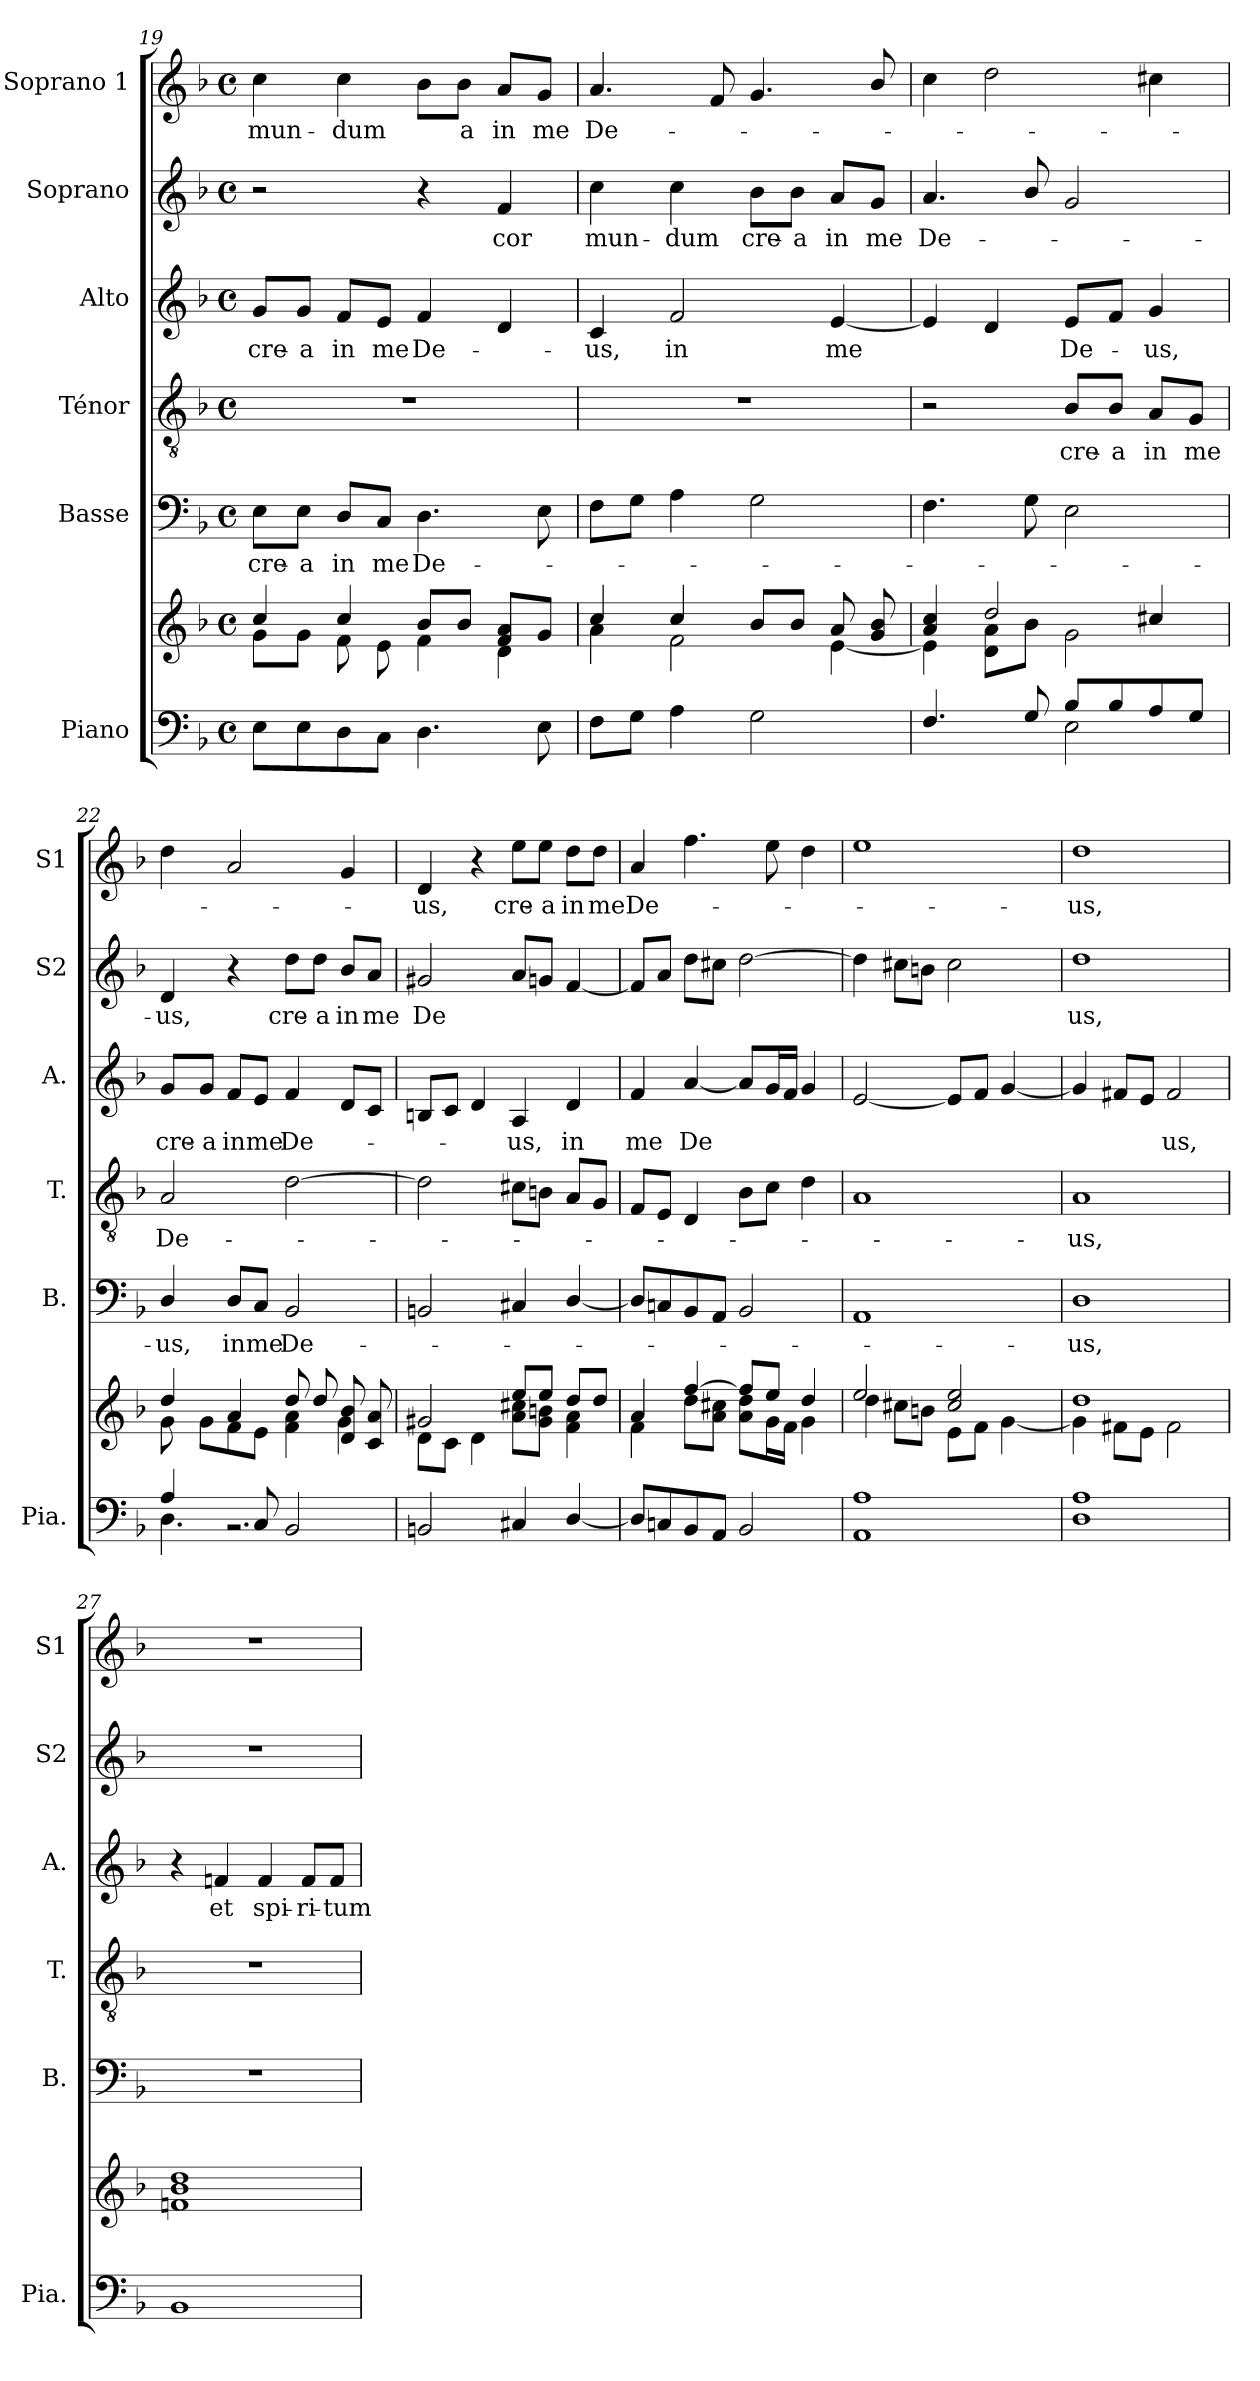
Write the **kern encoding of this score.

**kern	**kern	**kern	**text	**kern	**text	**kern	**text	**kern	**text	**kern	**text
*part6	*part6	*part5	*part5	*part4	*part4	*part3	*part3	*part2	*part2	*part1	*part1
*staff7	*staff6	*staff5	*staff5	*staff4	*staff4	*staff3	*staff3	*staff2	*staff2	*staff1	*staff1
*I"Piano	*	*I"Basse	*	*I"Ténor	*	*I"Alto	*	*I"Soprano	*	*I"Soprano 1	*
*I'Pia.	*	*I'B.	*	*I'T.	*	*I'A.	*	*I'S2	*	*I'S1	*
*clefF4	*clefG2	*clefF4	*	*clefGv2	*	*clefG2	*	*clefG2	*	*clefG2	*
*k[b-]	*k[b-]	*k[b-]	*	*k[b-]	*	*k[b-]	*	*k[b-]	*	*k[b-]	*
*M4/4	*M4/4	*M4/4	*	*M4/4	*	*M4/4	*	*M4/4	*	*M4/4	*
*met(c)	*met(c)	*met(c)	*	*met(c)	*	*met(c)	*	*met(c)	*	*met(c)	*
=19	=19	=19	=19	=19	=19	=19	=19	=19	=19	=19	=19
*	*^	*	*	*	*	*	*	*	*	*	*
!	!	!	!	!LO:LY:b	!	!	!	!LO:LY:b	!	!	!	!LO:LY:b
8E\L	4cc/	8g\L	8E\L	cre-	1rd	.	8g/L	-cre-	2r	.	4cc\	mun-
!	!	!	!	!LO:LY:b	!	!	!	!LO:LY:b	!	!	!	!
8E\	.	8g\J	8E\J	-a	.	.	8g/J	-a	.	.	.	.
!	!	!	!	!LO:LY:b	!	!	!	!LO:LY:b	!	!	!	!LO:LY:b
8D\	4cc/	8f\	8D/L	in	.	.	8f/L	in	.	.	4cc\	-dum
!	!	!	!	!LO:LY:b	!	!	!	!LO:LY:b	!	!	!	!
8C\J	.	8e\	8C/J	me	.	.	8e/J	me	.	.	.	.
!	!	!	!	!LO:LY:b	!	!	!	!LO:LY:b	!	!	!	!
4.D\	8b-/L	4f\	4.D\	De-	.	.	4f/	De-	4r	.	8b-\L	.
!	!	!	!	!	!	!	!	!	!	!	!	!LO:LY:b
.	8b-/J	.	.	.	.	.	.	.	.	.	8b-\J	a
!	!	!	!	!	!	!	!	!	!	!LO:LY:b	!	!LO:LY:b
.	8f/ 8a/L	4d\	.	.	.	.	4d/	.	4f/	cor	8a/L	in
!	!	!	!	!	!	!	!	!	!	!	!	!LO:LY:b
8E\	8g/J	.	8E\	.	.	.	.	.	.	.	8g/J	me
=20	=20	=20	=20	=20	=20	=20	=20	=20	=20	=20	=20	=20
!	!	!	!	!	!	!	!	!LO:LY:b	!	!LO:LY:b	!	!LO:LY:b
8F\L	4cc/	4a\	8F\L	.	1rd	.	4c/	-us,	4cc\	mun-	4.a/	De-
8G\J	.	.	8G\J	.	.	.	.	.	.	.	.	.
!	!	!	!	!	!	!	!	!LO:LY:b	!	!LO:LY:b	!	!
4A\	4cc/	2f\	4A\	.	.	.	2f/	in	4cc\	-dum	.	.
.	.	.	.	.	.	.	.	.	.	.	8f/	.
!	!	!	!	!	!	!	!	!	!	!LO:LY:b	!	!
2G\	8b-/L	.	2G\	.	.	.	.	.	8b-\L	cre-	4.g/	.
!	!	!	!	!	!	!	!	!	!	!LO:LY:b	!	!
.	8b-/J	.	.	.	.	.	.	.	8b-\J	-a	.	.
!	!	!	!	!	!	!	!	!LO:LY:b	!	!LO:LY:b	!	!
.	8a/	[4e\	.	.	.	.	[4e/	me	8a/L	in	.	.
!	!	!	!	!	!	!	!	!	!	!LO:LY:b	!	!
.	8g/ 8b-/	.	.	.	.	.	.	.	8g/J	me	8b-/	.
!!LO:PB:g=z
=21	=21	=21	=21	=21	=21	=21	=21	=21	=21	=21	=21	=21
*^	*	*	*	*	*	*	*	*	*	*	*	*
!	!	!	!	!	!	!	!	!	!	!	!LO:LY:b	!	!
4.F/	2ryy	4a/ 4cc/	4e\]	4.F\	.	2r	.	4e/]	.	4.a/	De-	4cc\	.
.	.	2dd/	8d\ 8a\L	.	.	.	.	4d/	.	.	.	2dd\	.
8G/	.	.	8b-\J	8G\	.	.	.	.	.	8b-/	.	.	.
!	!	!	!	!	!	!	!LO:LY:b	!	!LO:LY:b	!	!	!	!
8B-/L	2E\	.	2g\	2E\	.	8B-/L	cre--	8e/L	De-	2g/	.	.	.
!	!	!	!	!	!	!	!LO:LY:b	!	!	!	!	!	!
8B-/	.	.	.	.	.	8B-/J	-a	8f/J	.	.	.	.	.
!	!	!	!	!	!	!	!LO:LY:b	!	!LO:LY:b	!	!	!	!
8A/	.	4cc#X/	.	.	.	8A/L	in	4g/	-us,	.	.	4cc#X\	.
!	!	!	!	!	!	!	!LO:LY:b	!	!	!	!	!	!
8G/J	.	.	.	.	.	8G/J	me	.	.	.	.	.	.
=22	=22	=22	=22	=22	=22	=22	=22	=22	=22	=22	=22	=22	=22
!	!	!	!	!	!LO:LY:b	!	!LO:LY:b	!	!LO:LY:b	!	!LO:LY:b	!	!
4A/	4.D\	4dd/	8g\	4D/	us,	2A/	De-	8g/L	cre-	4d/	-us,	4dd\	.
!	!	!	!	!	!	!	!	!	!LO:LY:b	!	!	!	!
.	.	.	8g\L	.	.	.	.	8g/J	-a	.	.	.	.
!	!	!	!	!	!LO:LY:b	!	!	!	!LO:LY:b	!	!	!	!
2.rBB	.	4a/	8f\	8D/L	in	.	.	8f/L	in	4r	.	2a/	.
!	!	!	!	!	!LO:LY:b	!	!	!	!LO:LY:b	!	!	!	!
.	8C/	.	8e\J	8C/J	me	.	.	8e/J	me	.	.	.	.
!	!	!	!	!	!LO:LY:b	!	!	!	!LO:LY:b	!	!LO:LY:b	!	!
.	2BB-/	8dd/	4f\ 4a\	2BB-/	De-	[2d\	.	4f/	De-	8dd\L	cre-	.	.
!	!	!	!	!	!	!	!	!	!	!	!LO:LY:b	!	!
.	.	8dd/	.	.	.	.	.	.	.	8dd\J	-a	.	.
!	!	!	!	!	!	!	!	!	!	!	!LO:LY:b	!	!
.	.	8d/ 8b-/	4g\	.	.	.	.	8d/L	.	8b-/L	in	4g/	.
!	!	!	!	!	!	!	!	!	!	!	!LO:LY:b	!	!
.	.	8c/ 8a/	.	.	.	.	.	8c/J	.	8a/J	me	.	.
*v	*v	*	*	*	*	*	*	*	*	*	*	*	*
=23	=23	=23	=23	=23	=23	=23	=23	=23	=23	=23	=23	=23
!	!	!	!	!	!	!	!	!	!	!LO:LY:b	!	!LO:LY:b
2BBn/	2g#X/	8d\L	2BBn/	.	2d\]	.	8Bn/L	.	2g#X/	De-	4d/	-us,
.	.	8c\J	.	.	.	.	8c/J	.	.	.	.	.
.	.	4d\	.	.	.	.	4d/	.	.	.	4r	.
!	!	!	!	!	!	!	!	!LO:LY:b	!	!	!	!LO:LY:b
4C#X/	8ee/L	8a\ 8cc#X\L	4C#X/	.	8c#X\L	.	4A/	-us,	8a/L	.	8ee\L	cre-
!	!	!	!	!	!	!	!	!	!	!	!	!LO:LY:b
.	8ee/J	8g#\ 8bn\J	.	.	8Bn\J	.	.	.	8gn/J	.	8ee\J	-a
!	!	!	!	!	!	!	!	!LO:LY:b	!	!	!	!LO:LY:b
[4D/	8dd/L	4f\ 4a\	[4D/	.	8A/L	.	4d/	in	[4f/	.	8dd\L	in
!	!	!	!	!	!	!	!	!	!	!	!	!LO:LY:b
.	8dd/J	.	.	.	8G/J	.	.	.	.	.	8dd\J	me
=24	=24	=24	=24	=24	=24	=24	=24	=24	=24	=24	=24	=24
!	!	!	!	!	!	!	!	!LO:LY:b	!	!	!	!LO:LY:b
8D/L]	4a/	4f\	8D/L]	.	8F/L	.	4f/	me	8f/L]	.	4a/	De-
!	!	!	!	!	!	!	!	!	!	!LO:LY:b	!	!
8Cn/	.	.	8Cn/	.	8E/J	.	.	.	8a/J	-_-	.	.
!	!	!	!	!	!	!	!	!LO:LY:b	!	!	!	!
8BB-/	[4ff/	8dd\L	8BB-/	.	4D/	.	[4a/	De	8dd\L	.	4.ff\	.
8AA/J	.	8a\ 8cc#X\J	8AA/J	.	.	.	.	.	8cc#X\J	.	.	.
!	!	!	!	!	!	!	!	!LO:LY:b	!	!	!	!
2BB-/	8ff/L]	8a\ 8dd\L	2BB-/	.	8B-i\L	.	8a/L]	_-	[2dd\	.	.	.
.	8ee/J	16g\L	.	.	8c\J	.	16g/L	.	.	.	8ee\	.
.	.	16f\JJ	.	.	.	.	16f/JJ	.	.	.	.	.
.	4dd/	4g\	.	.	4d\	.	4g/	.	.	.	4dd\	.
!!LO:LB:g=z
=25	=25	=25	=25	=25	=25	=25	=25	=25	=25	=25	=25	=25
1AA 1A	2ee/	4dd\	1AA	.	1A	.	[2e/	.	4dd\]	.	1ee	.
.	.	8cc#X\L	.	.	.	.	.	.	8cc#X\L	.	.	.
.	.	8bn\J	.	.	.	.	.	.	8bn\J	.	.	.
.	2cc#/ 2ee/	8e\L	.	.	.	.	8e/L]	.	2cc#\	.	.	.
.	.	8f\J	.	.	.	.	8f/J	.	.	.	.	.
!	!	!	!	!	!	!	!	!LO:LY:b	!	!	!	!
.	.	[4g\	.	.	.	.	[4g/	-_-	.	.	.	.
=26	=26	=26	=26	=26	=26	=26	=26	=26	=26	=26	=26	=26
!	!	!	!	!LO:LY:b	!	!LO:LY:b	!	!	!	!LO:LY:b	!	!LO:LY:b
1D 1A	1dd	4g\]	1D	-us,	1A	-us,	4g/]	.	1dd	-us,	1dd	-us,
.	.	8f#X\L	.	.	.	.	8f#X/L	.	.	.	.	.
.	.	8e\J	.	.	.	.	8e/J	.	.	.	.	.
!	!	!	!	!	!	!	!	!LO:LY:b	!	!	!	!
.	.	2f#\	.	.	.	.	2f#/	-us,	.	.	.	.
=27	=27	=27	=27	=27	=27	=27	=27	=27	=27	=27	=27	=27
*	*	*^	*	*	*	*	*	*	*	*	*	*
1BB-	1dd	1b-	1fn	1rF	.	1rd	.	4r	.	1rdd	.	1rdd	.
!	!	!	!	!	!	!	!	!	!LO:LY:b	!	!	!	!
.	.	.	.	.	.	.	.	4fn/	et	.	.	.	.
!	!	!	!	!	!	!	!	!	!LO:LY:b	!	!	!	!
.	.	.	.	.	.	.	.	4f/	spi-	.	.	.	.
!	!	!	!	!	!	!	!	!	!LO:LY:b	!	!	!	!
.	.	.	.	.	.	.	.	8f/L	-ri-	.	.	.	.
!	!	!	!	!	!	!	!	!	!LO:LY:b	!	!	!	!
.	.	.	.	.	.	.	.	8f/J	-tum	.	.	.	.
*	*v	*v	*v	*	*	*	*	*	*	*	*	*	*
=	=	=	=	=	=	=	=	=	=	=	=
*-	*-	*-	*-	*-	*-	*-	*-	*-	*-	*-	*-
